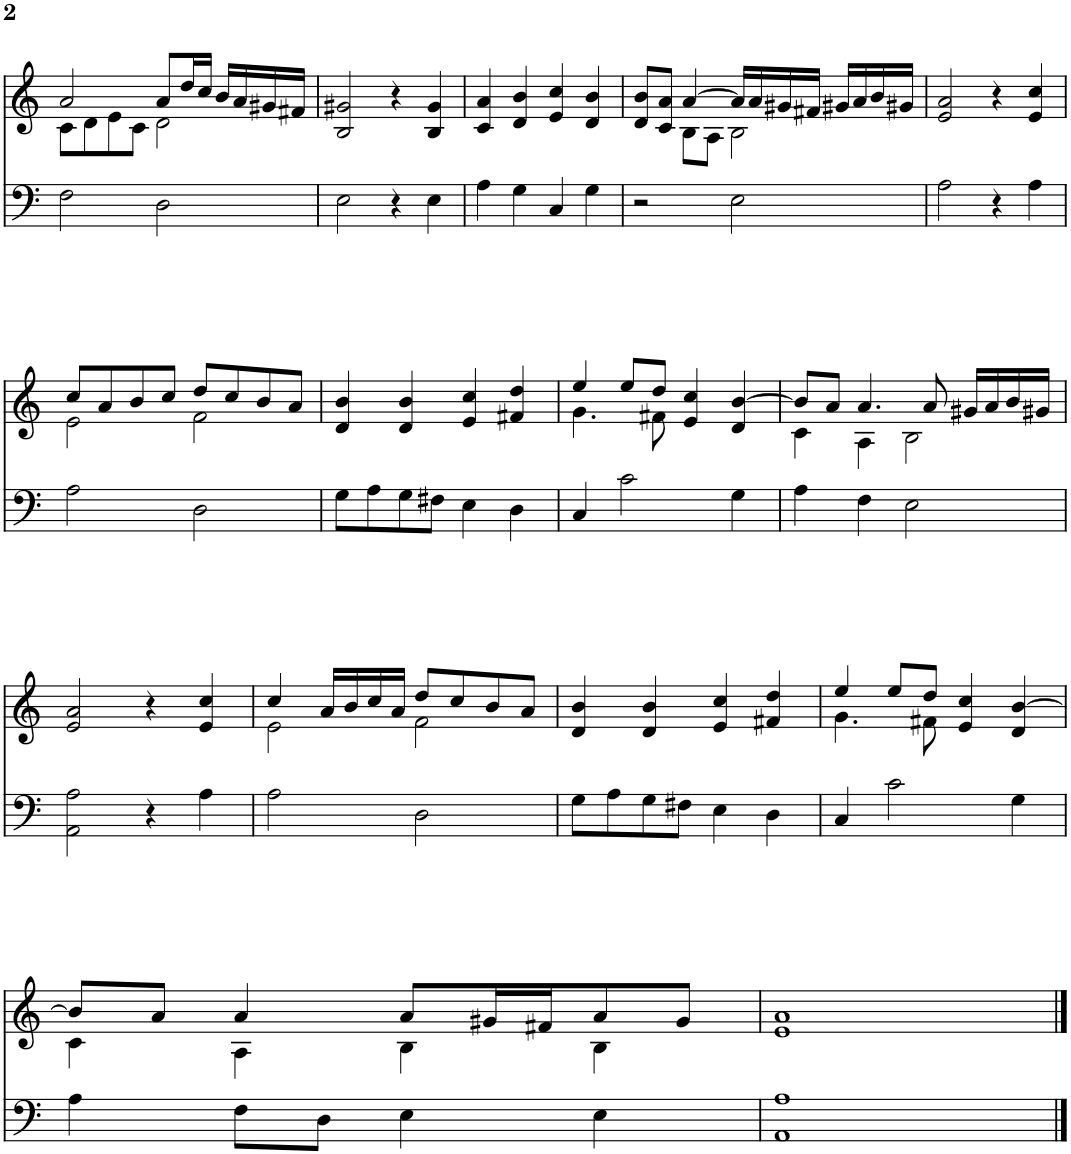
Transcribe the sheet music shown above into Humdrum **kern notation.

**kern	**kern
*part1	*part1
*staff2	*staff1
*I"Laute	*
!!LO:PB:g=z
*clefF4	*clefG2
*k[]	*k[]
*M2/2	*M2/2
*met(c|)	*met(c|)
=27	=27
*	*^
2F\	2a/	8c\L
.	.	8d\
.	.	8e\
.	.	8c\J
2D\	8a/L	2d\
.	16dd/L	.
.	16cc/JJ	.
.	16b/LL	.
.	16a/	.
.	16g#X/	.
.	16f#X/JJ	.
*	*v	*v
=28	=28
2E\	2B/ 2g#X/
4r	4r
4E\	4B/ 4g#/
=29	=29
4A\	4c/ 4a/
4G\	4d/ 4b/
4C/	4e/ 4cc/
4G\	4d/ 4b/
=30	=30
*	*^
2r	8d/ 8b/L	4ryy
.	8c/ 8a/J	.
.	[4a/	8B\L
.	.	8A\J
2E\	16a/LL]	2B\
.	16a/	.
.	16g#X/	.
.	16f#X/JJ	.
.	16g#X/LL	.
.	16a/	.
.	16b/	.
.	16g#X/JJ	.
*	*v	*v
=31	=31
2A\	2e/ 2a/
4r	4r
4A\	4e/ 4cc/
!!LO:LB:g=z
=32	=32
*	*^
2A\	8cc/L	2e\
.	8a/	.
.	8b/	.
.	8cc/J	.
2D\	8dd/L	2f\
.	8cc/	.
.	8b/	.
.	8a/J	.
*	*v	*v
=33	=33
8G\L	4d/ 4b/
8A\	.
8G\	4d/ 4b/
8F#X\J	.
4E\	4e/ 4cc/
4D\	4f#X/ 4dd/
=34	=34
*	*^
4C/	4ee/	4.g\
2c\	8ee/L	.
.	8dd/J	8f#X\
.	4e/ 4cc/	2ryy
4G\	4d/ [4b/	.
=35	=35	=35
4A\	8b/L]	4c\
.	8a/J	.
4F\	4.a/	4A\
2E\	.	2B\
.	8a/	.
.	16g#X/LL	.
.	16a/	.
.	16b/	.
.	16g#X/JJ	.
*	*v	*v
!!LO:LB:g=z
=36	=36
2AA\ 2A\	2e/ 2a/
4r	4r
4A\	4e/ 4cc/
=37	=37
*	*^
2A\	4cc/	2e\
.	16a/LL	.
.	16b/	.
.	16cc/	.
.	16a/JJ	.
2D\	8dd/L	2f\
.	8cc/	.
.	8b/	.
.	8a/J	.
*	*v	*v
=38	=38
8G\L	4d/ 4b/
8A\	.
8G\	4d/ 4b/
8F#X\J	.
4E\	4e/ 4cc/
4D\	4f#X/ 4dd/
=39	=39
*	*^
4C/	4ee/	4.g\
2c\	8ee/L	.
.	8dd/J	8f#X\
.	4e/ 4cc/	2ryy
4G\	4d/ [4b/	.
!!LO:LB:g=z	!!
=40	=40	=40
4A\	8b/L]	4c\
.	8a/J	.
8F\L	4a/	4A\
8D\J	.	.
4E\	8a/L	4B\
.	16g#X/L	.
.	16f#X/J	.
4E\	8a/	4B\
.	8g#/J	.
*	*v	*v
=41	=41
1AA 1A	1e 1a
==	==
*-	*-
